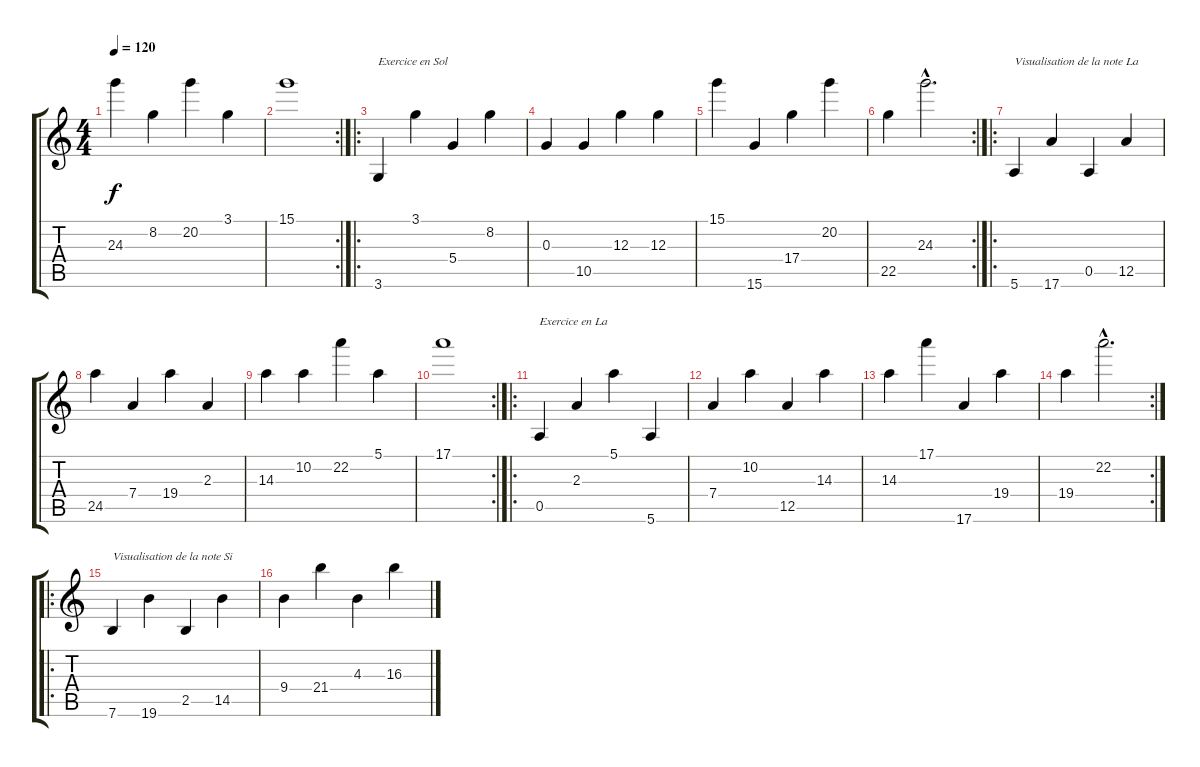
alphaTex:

\track "" {instrument acousticguitarnylon}
\staff {score tabs}
\tuning (E4 B3 G3 D3 A2 E2) {hide}
\ts (4 4)
\tempo 120
\clef g2
\ks c
24.3.4{dy f} 8.2.4 20.2.4 3.1.4 |
\rc 2
15.1.1 |
\ro
3.6.4{txt "Exercice en Sol"} 3.1.4 5.4.4 8.2.4 |
0.3.4 10.5.4 12.3.4 12.3.4 |
15.1.4 15.6.4 17.4.4 20.2.4 |
\rc 2
22.5.4 24.3{hac}.2{d} |
\ro
5.6.4{txt "Visualisation de la note La"} 17.6.4 0.5.4 12.5.4 |
24.5.4 7.4.4 19.4.4 2.3.4 |
14.3.4 10.2.4 22.2.4 5.1.4 |
\rc 2
17.1.1 |
\ro
0.5.4{txt "Exercice en La"} 2.3.4 5.1.4 5.6.4 |
7.4.4 10.2.4 12.5.4 14.3.4 |
14.3.4 17.1.4 17.6.4 19.4.4 |
\rc 2
19.4.4 22.2{hac}.2{d} |
\ro
7.6.4{txt "Visualisation de la note Si"} 19.6.4 2.5.4 14.5.4 |
9.4.4 21.4.4 4.3.4 16.3.4
